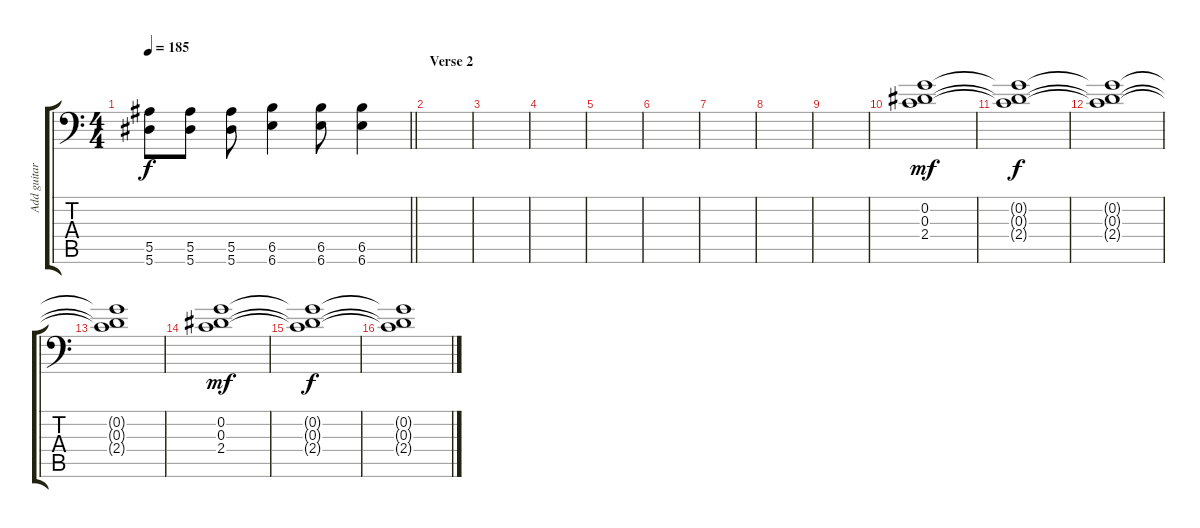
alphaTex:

\track ("Add guitar" "Add guitar") {mute instrument distortionguitar}
\staff {score tabs}
\tuning (C4 G3 Eb3 Bb2 F2 Bb1) {hide}
\ts (4 4)
\tempo 185
\clef f4
\barLineRight lightlight
\ks c
(5.5{t} 5.6{t}).8{dy f} (5.5 5.6).8 (5.5 5.6).8 (6.5 6.6).4 (6.5 6.6).8 (6.5 6.6).4 |
\section ("" "Verse 2")
|
|
|
|
|
|
|
|
(0.2 0.3 2.4).1{dy mf volume 16 instrument electricguitarjazz} |
(0.2{t} 0.3{t} 2.4{t}).1{dy f} |
(0.2{t} 0.3{t} 2.4{t}).1 |
(0.2{t} 0.3{t} 2.4{t}).1 |
(0.2 0.3 2.4).1{dy mf} |
(0.2{t} 0.3{t} 2.4{t}).1{dy f} |
(0.2{t} 0.3{t} 2.4{t}).1
